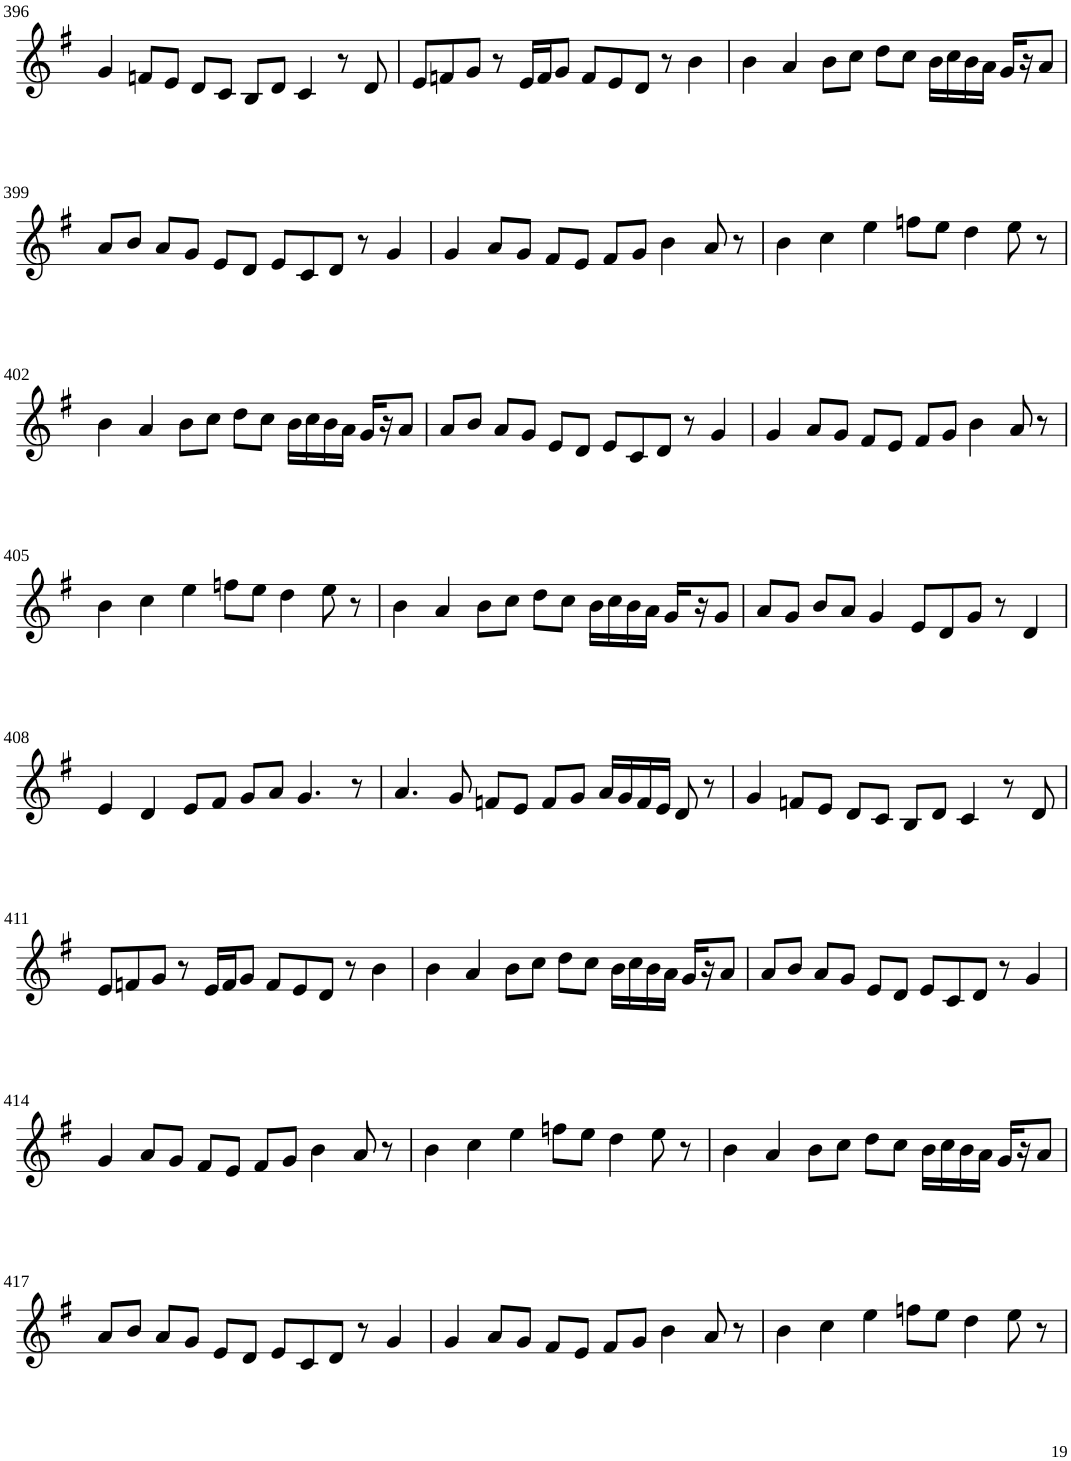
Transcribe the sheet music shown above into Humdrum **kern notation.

**kern
*part1
*staff1
*I"Violin
!!LO:PB:g=z
*clefG2
*k[f#]
*G:
*M6/4
=396
4g/
8fn/L
8e/J
8d/L
8c/J
8B/L
8d/J
4c/
8r
8d/
=397
8e/L
8fn/
8g/J
8r
16e/LL
16f/J
8g/J
8f/L
8e/
8d/J
8r
4b\
=398
4b\
4a/
8b\L
8cc\J
8dd\L
8cc\J
16b\LL
16cc\
16b\
16a\JJ
16g/LL
16r
8a/J
!!LO:LB:g=z
=399
8a/L
8b/J
8a/L
8g/J
8e/L
8d/J
8e/L
8c/
8d/J
8r
4g/
=400
4g/
8a/L
8g/J
8f#/L
8e/J
8f#/L
8g/J
4b\
8a/
8r
=401
4b\
4cc\
4ee\
8ffn\L
8ee\J
4dd\
8ee\
8r
!!LO:LB:g=z
=402
4b\
4a/
8b\L
8cc\J
8dd\L
8cc\J
16b\LL
16cc\
16b\
16a\JJ
16g/LL
16r
8a/J
=403
8a/L
8b/J
8a/L
8g/J
8e/L
8d/J
8e/L
8c/
8d/J
8r
4g/
=404
4g/
8a/L
8g/J
8f#/L
8e/J
8f#/L
8g/J
4b\
8a/
8r
!!LO:LB:g=z
=405
4b\
4cc\
4ee\
8ffn\L
8ee\J
4dd\
8ee\
8r
=406
4b\
4a/
8b\L
8cc\J
8dd\L
8cc\J
16b\LL
16cc\
16b\
16a\JJ
16g/LL
16r
8g/J
=407
8a/L
8g/J
8b/L
8a/J
4g/
8e/L
8d/
8g/J
8r
4d/
!!LO:LB:g=z
=408
4e/
4d/
8e/L
8f#/J
8g/L
8a/J
4.g/
8r
=409
4.a/
8g/
8fn/L
8e/J
8f/L
8g/J
16a/LL
16g/
16f/
16e/JJ
8d/
8r
=410
4g/
8fn/L
8e/J
8d/L
8c/J
8B/L
8d/J
4c/
8r
8d/
!!LO:LB:g=z
=411
8e/L
8fn/
8g/J
8r
16e/LL
16f/J
8g/J
8f/L
8e/
8d/J
8r
4b\
=412
4b\
4a/
8b\L
8cc\J
8dd\L
8cc\J
16b\LL
16cc\
16b\
16a\JJ
16g/LL
16r
8a/J
=413
8a/L
8b/J
8a/L
8g/J
8e/L
8d/J
8e/L
8c/
8d/J
8r
4g/
!!LO:LB:g=z
=414
4g/
8a/L
8g/J
8f#/L
8e/J
8f#/L
8g/J
4b\
8a/
8r
=415
4b\
4cc\
4ee\
8ffn\L
8ee\J
4dd\
8ee\
8r
=416
4b\
4a/
8b\L
8cc\J
8dd\L
8cc\J
16b\LL
16cc\
16b\
16a\JJ
16g/LL
16r
8a/J
!!LO:LB:g=z
=417
8a/L
8b/J
8a/L
8g/J
8e/L
8d/J
8e/L
8c/
8d/J
8r
4g/
=418
4g/
8a/L
8g/J
8f#/L
8e/J
8f#/L
8g/J
4b\
8a/
8r
=419
4b\
4cc\
4ee\
8ffn\L
8ee\J
4dd\
8ee\
8r
=
*-
